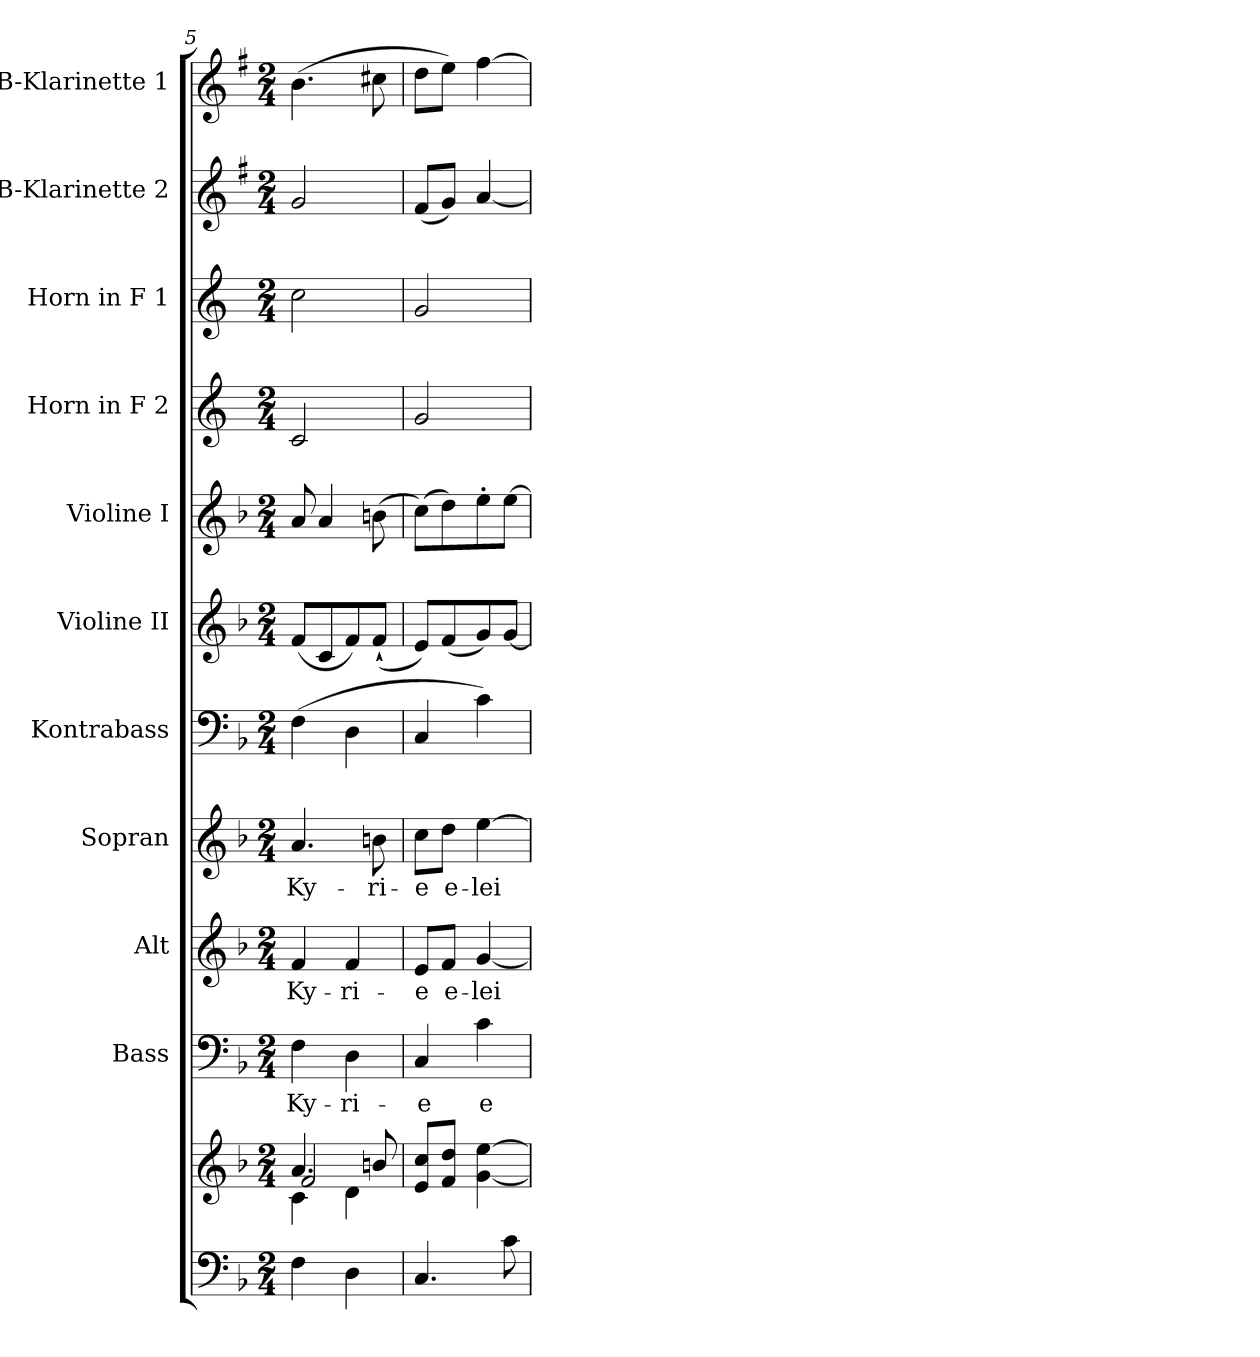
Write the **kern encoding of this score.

**kern	**kern	**kern	**text	**kern	**text	**kern	**text	**kern	**kern	**kern	**kern	**kern	**kern	**kern
*part11	*part11	*part10	*part10	*part9	*part9	*part8	*part8	*part7	*part6	*part5	*part4	*part3	*part2	*part1
*staff12	*staff11	*staff10	*staff10	*staff9	*staff9	*staff8	*staff8	*staff7	*staff6	*staff5	*staff4	*staff3	*staff2	*staff1
*	*	*I"Bass	*	*I"Alt	*	*I"Sopran	*	*I"Kontrabass	*I"Violine II	*I"Violine I	*I"Horn in F 2	*I"Horn in F 1	*I"B-Klarinette 2	*I"B-Klarinette 1
*	*	*I'B.	*	*I'A.	*	*I'S.	*	*I'Kb.	*I'Vl. II	*I'Vl. I	*	*	*I'B Kl. 2	*I'B Kl. 1
*clefF4	*clefG2	*clefF4	*	*clefG2	*	*clefG2	*	*clefF4	*clefG2	*clefG2	*clefG2	*clefG2	*clefG2	*clefG2
*	*	*	*	*	*	*	*	*ITrd7c12	*	*	*ITrd4c7	*ITrd4c7	*ITrd1c2	*ITrd1c2
*k[b-]	*k[b-]	*k[b-]	*	*k[b-]	*	*k[b-]	*	*k[b-]	*k[b-]	*k[b-]	*k[b-]	*k[b-]	*k[b-]	*k[b-]
*F:	*F:	*F:	*	*F:	*	*F:	*	*F:	*F:	*F:	*F:	*F:	*F:	*F:
*M2/4	*M2/4	*M2/4	*	*M2/4	*	*M2/4	*	*M2/4	*M2/4	*M2/4	*M2/4	*M2/4	*M2/4	*M2/4
=5	=5	=5	=5	=5	=5	=5	=5	=5	=5	=5	=5	=5	=5	=5
*	*^	*	*	*	*	*	*	*	*	*	*	*	*	*
*	*	*^	*	*	*	*	*	*	*	*	*	*	*	*	*
!	!	!	!	!	!LO:LY:b	!	!LO:LY:b	!	!LO:LY:b	!	!	!	!	!	!	!
4F\	4.a/	4c\	2f/	4F\	Ky-	4f/	Ky-	4.a/	Ky-	(>4FF\	(<8f/L	8a/	2F/	2f\	2f/	(>4.a\
.	.	.	.	.	.	.	.	.	.	.	8c/	4a/	.	.	.	.
!	!	!	!	!	!LO:LY:b	!	!LO:LY:b	!	!	!	!	!	!	!	!	!
4D\	.	4d\	.	4D\	-ri-	4f/	-ri-	.	.	4DD\	8f/)	.	.	.	.	.
!	!	!	!	!	!	!	!	!	!LO:LY:b	!	!	!	!	!	!	!
.	8bn/	.	.	.	.	.	.	8bn\	-ri-	.	(<8f`</J	(>8bn\	.	.	.	8bn\
*	*v	*v	*v	*	*	*	*	*	*	*	*	*	*	*	*	*
=6	=6	=6	=6	=6	=6	=6	=6	=6	=6	=6	=6	=6	=6	=6
!	!	!	!LO:LY:b	!	!LO:LY:b	!	!LO:LY:b	!	!	!	!	!	!	!
4.C/	8e/ 8cc/L	4C/	-e	8e/L	-e	8cc\L	-e	4CC/	8e/L)	(>8cc\L)	2c/	2c/	(<8e/L	8cc\L
!	!	!	!	!	!LO:LY:b	!	!LO:LY:b	!	!	!	!	!	!	!
.	8f/ 8dd/J	.	.	8f/J	e-	8dd\J	e-	.	(<8f/	8dd\)	.	.	8f/J)	8dd\J)
!	!	!	!LO:LY:b	!	!LO:LY:b	!	!LO:LY:b	!	!	!	!	!	!	!
.	[4g\ [4ee\	4c\	e-	[4g/	-lei-	[4ee\	-lei-	4C\)	8g/)	8ee'>\	.	.	[4g/	[4ee\
8c\	.	.	.	.	.	.	.	.	[8g/J	[8ee\J	.	.	.	.
=	=	=	=	=	=	=	=	=	=	=	=	=	=	=
*-	*-	*-	*-	*-	*-	*-	*-	*-	*-	*-	*-	*-	*-	*-
